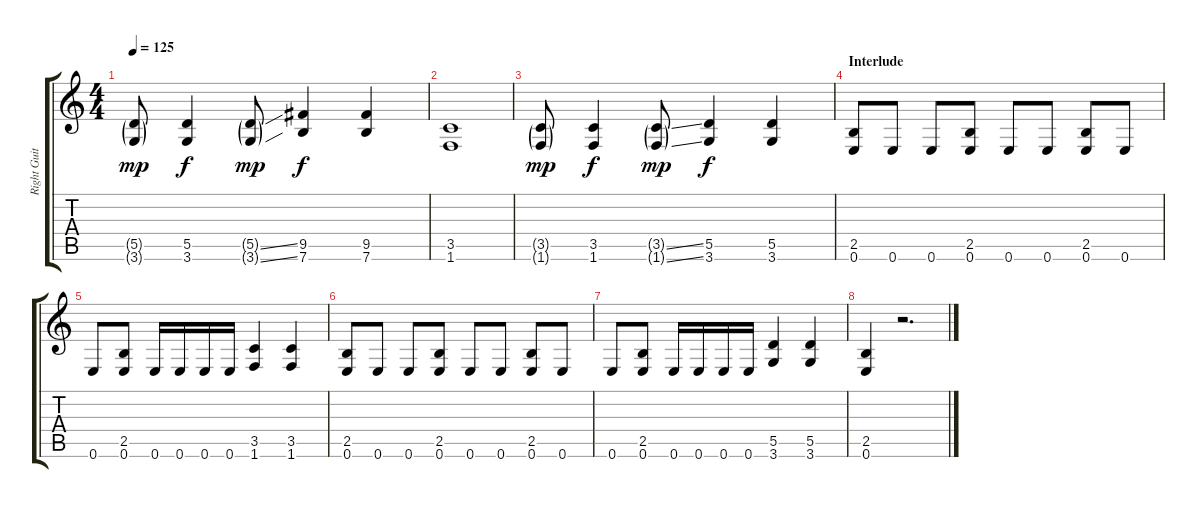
\track ("Right Guitar" "Right Guit") {instrument distortionguitar}
\staff {score tabs}
\tuning (E4 B3 G3 D3 A2 E2) {hide}
\ts (4 4)
\tempo 125
\clef g2
\ks c
(5.5{g} 3.6{g}).8{dy mp} (5.5 3.6).4{dy f} (5.5{ss g} 3.6{ss g}).8{dy mp} (9.5 7.6).4{dy f} (9.5 7.6).4 |
(3.5 1.6).1 |
(3.5{g} 1.6{g}).8{dy mp} (3.5 1.6).4{dy f} (3.5{ss g} 1.6{ss g}).8{dy mp} (5.5 3.6).4{dy f} (5.5 3.6).4 |
\section ("" "Interlude")
(2.5 0.6).8 0.6.8 0.6.8 (2.5 0.6).8 0.6.8 0.6.8 (2.5 0.6).8 0.6.8 |
0.6.8 (2.5 0.6).8 0.6.16 0.6.16 0.6.16 0.6.16 (3.5 1.6).4 (3.5 1.6).4 |
(2.5 0.6).8 0.6.8 0.6.8 (2.5 0.6).8 0.6.8 0.6.8 (2.5 0.6).8 0.6.8 |
0.6.8 (2.5 0.6).8 0.6.16 0.6.16 0.6.16 0.6.16 (5.5 3.6).4 (5.5 3.6).4 |
(2.5 0.6).4 r.2{d}
